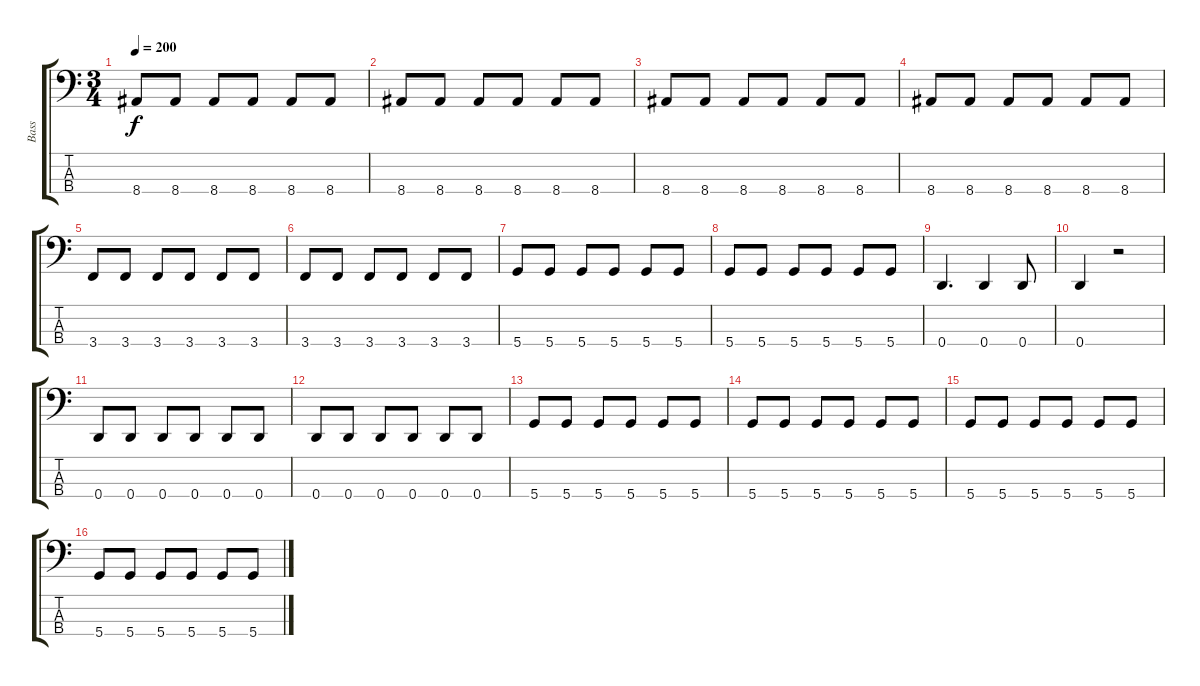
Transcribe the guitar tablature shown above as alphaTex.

\track ("Bass" "Bass") {instrument electricbasspick}
\staff {score tabs}
\tuning (G2 D2 A1 D1) {hide}
\ts (3 4)
\tempo 200
\clef f4
\ks c
8.4.8{dy f} 8.4.8 8.4.8 8.4.8 8.4.8 8.4.8 |
8.4.8 8.4.8 8.4.8 8.4.8 8.4.8 8.4.8 |
8.4.8 8.4.8 8.4.8 8.4.8 8.4.8 8.4.8 |
8.4.8 8.4.8 8.4.8 8.4.8 8.4.8 8.4.8 |
3.4.8 3.4.8 3.4.8 3.4.8 3.4.8 3.4.8 |
3.4.8 3.4.8 3.4.8 3.4.8 3.4.8 3.4.8 |
5.4.8 5.4.8 5.4.8 5.4.8 5.4.8 5.4.8 |
5.4.8 5.4.8 5.4.8 5.4.8 5.4.8 5.4.8 |
0.4.4{d} 0.4.4 0.4.8 |
0.4.4 r.2 |
0.4.8 0.4.8 0.4.8 0.4.8 0.4.8 0.4.8 |
0.4.8 0.4.8 0.4.8 0.4.8 0.4.8 0.4.8 |
5.4.8 5.4.8 5.4.8 5.4.8 5.4.8 5.4.8 |
5.4.8 5.4.8 5.4.8 5.4.8 5.4.8 5.4.8 |
5.4.8 5.4.8 5.4.8 5.4.8 5.4.8 5.4.8 |
5.4.8 5.4.8 5.4.8 5.4.8 5.4.8 5.4.8
